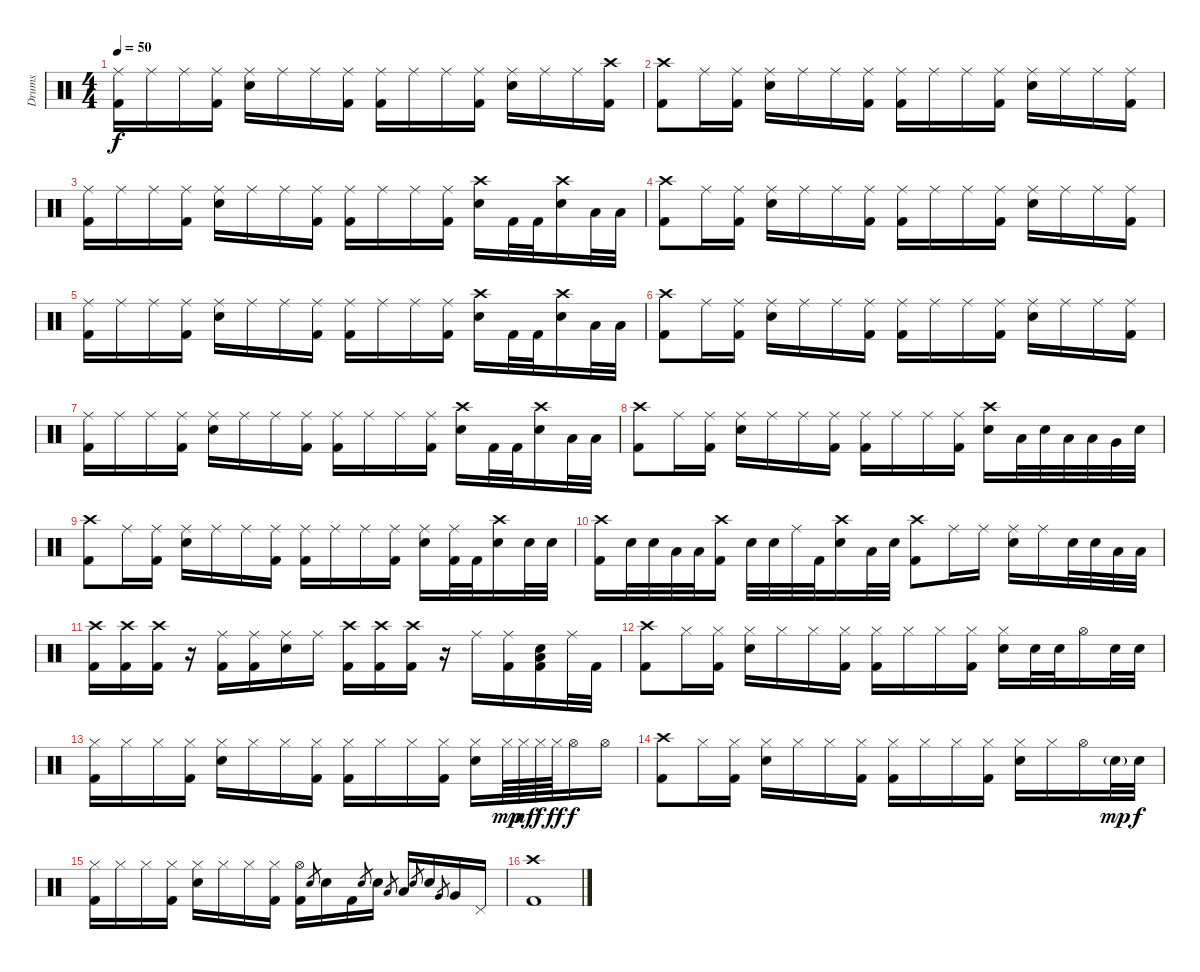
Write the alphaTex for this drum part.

\track ("Drums" "Drums") {instrument percussion}
\staff {score}
\articulation defaults
\ts (4 4)
\tempo 50
\clef neutral
\ks c
("Ride (middle)" "Kick (hit) 2").16{dy f} "Ride (middle)".16 "Ride (middle)".16 ("Ride (middle)" "Kick (hit) 2").16 ("Ride (middle)" "Snare (hit) 2").16 "Ride (middle)".16 "Ride (middle)".16 ("Ride (middle)" "Kick (hit) 2").16 ("Ride (middle)" "Kick (hit) 2").16 "Ride (middle)".16 "Ride (middle)".16 ("Ride (middle)" "Kick (hit) 2").16 ("Ride (middle)" "Snare (hit) 2").16 "Ride (middle)".16 "Ride (middle)".16 ("Crash high (hit)" "Kick (hit) 2").16 |
("Crash high (hit)" "Kick (hit) 2").8 "Ride (middle)".16 ("Ride (middle)" "Kick (hit) 2").16 ("Ride (middle)" "Snare (hit) 2").16 "Ride (middle)".16 "Ride (middle)".16 ("Ride (middle)" "Kick (hit) 2").16 ("Ride (middle)" "Kick (hit) 2").16 "Ride (middle)".16 "Ride (middle)".16 ("Ride (middle)" "Kick (hit) 2").16 ("Ride (middle)" "Snare (hit) 2").16 "Ride (middle)".16 "Ride (middle)".16 ("Ride (middle)" "Kick (hit) 2").16 |
("Ride (middle)" "Kick (hit) 2").16 "Ride (middle)".16 "Ride (middle)".16 ("Ride (middle)" "Kick (hit) 2").16 ("Ride (middle)" "Snare (hit) 2").16 "Ride (middle)".16 "Ride (middle)".16 ("Ride (middle)" "Kick (hit) 2").16 ("Ride (middle)" "Kick (hit) 2").16 "Ride (middle)".16 "Ride (middle)".16 ("Ride (middle)" "Kick (hit) 2").16 ("Crash high (hit)" "Snare (hit) 2").16 "Kick (hit) 2".32 "Kick (hit) 2".32 ("Crash high (hit)" "Snare (hit) 2").16 "Low Tom (hit)".32 "Low Tom (hit)".32 |
("Crash high (hit)" "Kick (hit) 2").8 "Ride (middle)".16 ("Ride (middle)" "Kick (hit) 2").16 ("Ride (middle)" "Snare (hit) 2").16 "Ride (middle)".16 "Ride (middle)".16 ("Ride (middle)" "Kick (hit) 2").16 ("Ride (middle)" "Kick (hit) 2").16 "Ride (middle)".16 "Ride (middle)".16 ("Ride (middle)" "Kick (hit) 2").16 ("Ride (middle)" "Snare (hit) 2").16 "Ride (middle)".16 "Ride (middle)".16 ("Ride (middle)" "Kick (hit) 2").16 |
("Ride (middle)" "Kick (hit) 2").16 "Ride (middle)".16 "Ride (middle)".16 ("Ride (middle)" "Kick (hit) 2").16 ("Ride (middle)" "Snare (hit) 2").16 "Ride (middle)".16 "Ride (middle)".16 ("Ride (middle)" "Kick (hit) 2").16 ("Ride (middle)" "Kick (hit) 2").16 "Ride (middle)".16 "Ride (middle)".16 ("Ride (middle)" "Kick (hit) 2").16 ("Crash high (hit)" "Snare (hit) 2").16 "Kick (hit) 2".32 "Kick (hit) 2".32 ("Crash high (hit)" "Snare (hit) 2").16 "Low Tom (hit)".32 "Low Tom (hit)".32 |
("Crash high (hit)" "Kick (hit) 2").8 "Ride (middle)".16 ("Ride (middle)" "Kick (hit) 2").16 ("Ride (middle)" "Snare (hit) 2").16 "Ride (middle)".16 "Ride (middle)".16 ("Ride (middle)" "Kick (hit) 2").16 ("Ride (middle)" "Kick (hit) 2").16 "Ride (middle)".16 "Ride (middle)".16 ("Ride (middle)" "Kick (hit) 2").16 ("Ride (middle)" "Snare (hit) 2").16 "Ride (middle)".16 "Ride (middle)".16 ("Ride (middle)" "Kick (hit) 2").16 |
("Ride (middle)" "Kick (hit) 2").16 "Ride (middle)".16 "Ride (middle)".16 ("Ride (middle)" "Kick (hit) 2").16 ("Ride (middle)" "Snare (hit) 2").16 "Ride (middle)".16 "Ride (middle)".16 ("Ride (middle)" "Kick (hit) 2").16 ("Ride (middle)" "Kick (hit) 2").16 "Ride (middle)".16 "Ride (middle)".16 ("Ride (middle)" "Kick (hit) 2").16 ("Crash high (hit)" "Snare (hit) 2").16 "Kick (hit) 2".32 "Kick (hit) 2".32 ("Crash high (hit)" "Snare (hit) 2").16 "Low Tom (hit)".32 "Low Tom (hit)".32 |
("Crash high (hit)" "Kick (hit) 2").8 "Ride (middle)".16 ("Ride (middle)" "Kick (hit) 2").16 ("Ride (middle)" "Snare (hit) 2").16 "Ride (middle)".16 "Ride (middle)".16 ("Ride (middle)" "Kick (hit) 2").16 ("Ride (middle)" "Kick (hit) 2").16 "Ride (middle)".16 "Ride (middle)".16 ("Ride (middle)" "Kick (hit) 2").16 ("Crash high (hit)" "Snare (hit) 2").16 "Low Tom (hit)".32 "Snare (hit) 2".32 "Low Tom (hit)".32 "Low Tom (hit)".32 "Very Low Tom (hit)".32 "Snare (hit) 2".32 |
("Crash high (hit)" "Kick (hit) 2").8 "Ride (middle)".16 ("Ride (middle)" "Kick (hit) 2").16 ("Ride (middle)" "Snare (hit) 2").16 "Ride (middle)".16 "Ride (middle)".16 ("Ride (middle)" "Kick (hit) 2").16 ("Ride (middle)" "Kick (hit) 2").16 "Ride (middle)".16 "Ride (middle)".16 ("Ride (middle)" "Kick (hit) 2").16 ("Ride (middle)" "Snare (hit) 2").16 ("Ride (middle)" "Kick (hit) 2").32 "Kick (hit) 2".32 ("Crash high (hit)" "Snare (hit) 2").16 "Snare (hit) 2".32 "Snare (hit) 2".32 |
("Crash high (hit)" "Kick (hit) 2").16 "Snare (hit) 2".32 "Snare (hit) 2".32 "Low Tom (hit)".32 "Low Tom (hit)".32 ("Crash high (hit)" "Kick (hit) 2").16 "Snare (hit) 2".32 "Snare (hit) 2".32 "Ride (middle)".32 "Kick (hit) 2".32 ("Crash high (hit)" "Snare (hit) 2").16 "Low Tom (hit)".32 "Snare (hit) 2".32 ("Crash high (hit)" "Kick (hit) 2").8 "Ride (middle)".16 "Ride (middle)".16 ("Ride (middle)" "Snare (hit) 2").16 "Ride (middle)".16 "Snare (hit) 2".32 "Snare (hit) 2".32 "Low Tom (hit)".32 "Low Tom (hit)".32 |
("Crash high (hit)" "Kick (hit) 2").16 ("Crash high (hit)" "Kick (hit) 2").16 ("Crash high (hit)" "Kick (hit) 2").16 r.16 ("Ride (middle)" "Kick (hit) 2").16 ("Ride (middle)" "Kick (hit) 2").16 ("Ride (middle)" "Snare (hit) 2").16 "Ride (middle)".16 ("Crash high (hit)" "Kick (hit) 2").16 ("Crash high (hit)" "Kick (hit) 2").16 ("Crash high (hit)" "Kick (hit) 2").16 r.16 "Ride (middle)".16 ("Ride (middle)" "Kick (hit) 2").16 ("Low Tom (hit)" "Snare (hit) 2" "Kick (hit) 2").16 "Ride (middle)".32 "Kick (hit) 2".32 |
("Crash high (hit)" "Kick (hit) 2").8 "Hi-Hat (closed)".16 ("Hi-Hat (closed)" "Kick (hit) 2").16 ("Hi-Hat (closed)" "Snare (hit) 2").16 "Hi-Hat (closed)".16 "Hi-Hat (closed)".16 ("Hi-Hat (closed)" "Kick (hit) 2").16 ("Hi-Hat (closed)" "Kick (hit) 2").16 "Hi-Hat (closed)".16 "Hi-Hat (closed)".16 ("Hi-Hat (closed)" "Kick (hit) 2").16 ("Hi-Hat (closed)" "Snare (hit) 2").16 "Snare (hit) 2".32 "Snare (hit) 2".32 "Hi-Hat (open)".16 "Snare (hit) 2".32 "Snare (hit) 2".32 |
("Hi-Hat (closed)" "Kick (hit) 2").16 "Hi-Hat (closed)".16 "Hi-Hat (closed)".16 ("Hi-Hat (closed)" "Kick (hit) 2").16 ("Hi-Hat (closed)" "Snare (hit) 2").16 "Hi-Hat (closed)".16 "Hi-Hat (closed)".16 ("Hi-Hat (closed)" "Kick (hit) 2").16 ("Hi-Hat (closed)" "Kick (hit) 2").16 "Hi-Hat (closed)".16 "Hi-Hat (closed)".16 ("Hi-Hat (closed)" "Kick (hit) 2").16 ("Hi-Hat (closed)" "Snare (hit) 2").16 "Hi-Hat (closed)".64{dy mp} "Hi-Hat (closed)".64{dy mf} "Hi-Hat (closed)".64{dy f} "Hi-Hat (closed)".64{dy ff} "Hi-Hat (open)".16{dy f} "Hi-Hat (open)".16 |
("Crash high (hit)" "Kick (hit) 2").8 "Hi-Hat (closed)".16 ("Hi-Hat (closed)" "Kick (hit) 2").16 ("Hi-Hat (closed)" "Snare (hit) 2").16 "Hi-Hat (closed)".16 "Hi-Hat (closed)".16 ("Hi-Hat (closed)" "Kick (hit) 2").16 ("Hi-Hat (closed)" "Kick (hit) 2").16 "Hi-Hat (closed)".16 "Hi-Hat (closed)".16 ("Hi-Hat (closed)" "Kick (hit) 2").16 ("Hi-Hat (closed)" "Snare (hit) 2").16 "Hi-Hat (closed)".16 "Hi-Hat (open)".16 "Snare (hit) 2"{g}.32{dy mp} "Snare (hit) 2".32{dy f} |
("Hi-Hat (closed)" "Kick (hit) 2").16 "Hi-Hat (closed)".16 "Hi-Hat (closed)".16 ("Hi-Hat (closed)" "Kick (hit) 2").16 ("Hi-Hat (closed)" "Snare (hit) 2").16 "Hi-Hat (closed)".16 "Hi-Hat (closed)".16 ("Hi-Hat (closed)" "Kick (hit) 2").16 ("Hi-Hat (open)" "Kick (hit) 2").16 "Snare (hit) 2".8{gr} "Snare (hit) 2".16 "Kick (hit) 2".16 "Snare (hit) 2".8{gr} "Snare (hit) 2".16 "Low Tom (hit)".8{gr} "Low Tom (hit)".16 "Snare (hit) 2".8{gr} "Snare (hit) 2".16 "Very Low Tom (hit)".8{gr} "Very Low Tom (hit)".16 "Pedal Hi-Hat (hit)".16 |
("Crash high (hit)" "Kick (hit) 2").1
